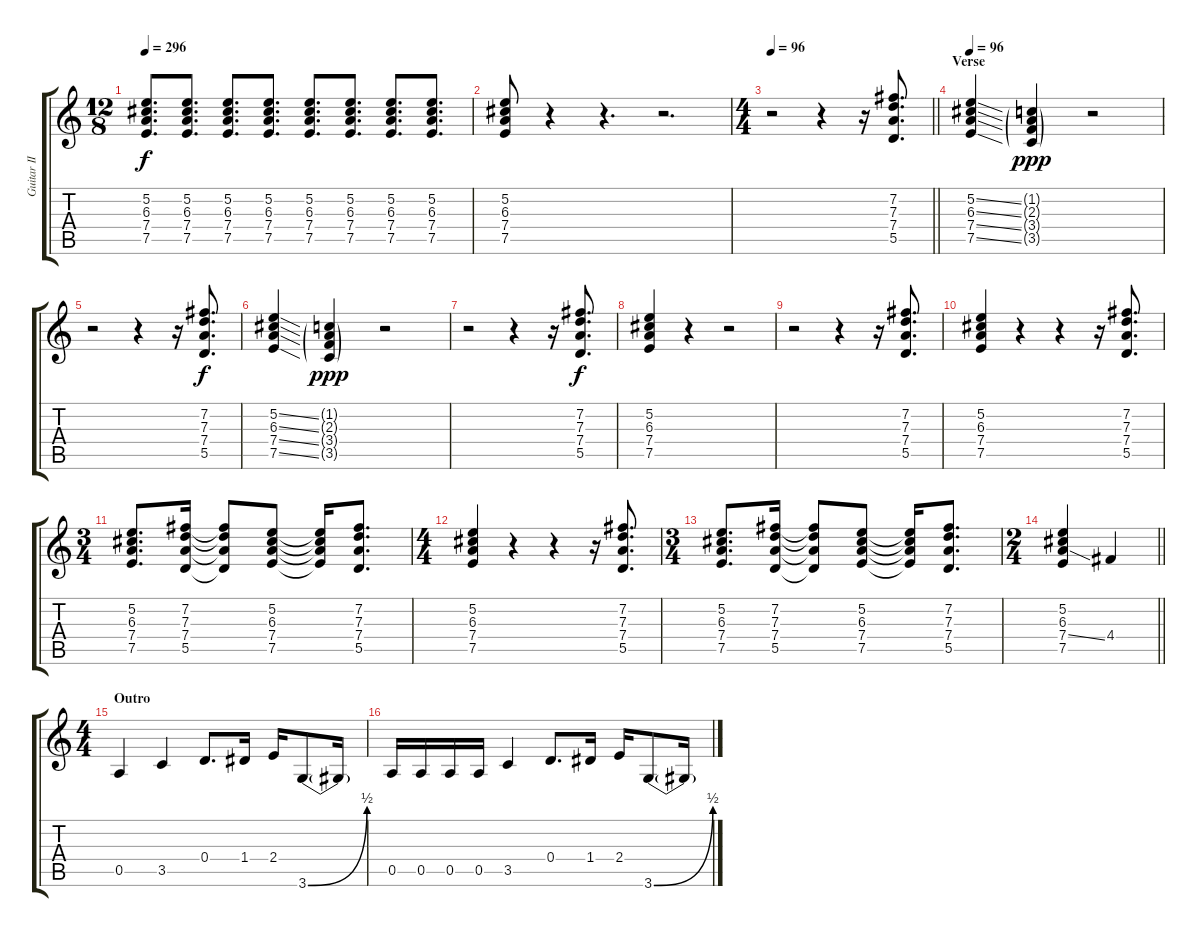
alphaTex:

\track ("Guitar II" "Guitar II") {instrument overdrivenguitar}
\staff {score tabs}
\tuning (E4 B3 G3 D3 A2 E2) {hide}
\ts (12 8)
\tempo 296
\clef g2
\ks c
(5.2 6.3 7.4 7.5).8{d dy f} (5.2 6.3 7.4 7.5).8{d} (5.2 6.3 7.4 7.5).8{d} (5.2 6.3 7.4 7.5).8{d} (5.2 6.3 7.4 7.5).8{d} (5.2 6.3 7.4 7.5).8{d} (5.2 6.3 7.4 7.5).8{d} (5.2 6.3 7.4 7.5).8{d} |
(5.2 6.3 7.4 7.5).8 r.4 r.4{d} r.2{d} |
\ts (4 4)
\tempo 96
\barLineRight lightlight
r.2 r.4 r.16 (7.2 7.3 7.4 5.5).8{d} |
\section ("" "Verse")
\tempo 96
(5.2{ss} 6.3{ss} 7.4{ss} 7.5{ss}).4 (1.2{g} 2.3{g} 3.4{g} 3.5{g}).4{dy ppp} r.2 |
r.2 r.4 r.16 (7.2 7.3 7.4 5.5).8{d dy f} |
(5.2{ss} 6.3{ss} 7.4{ss} 7.5{ss}).4 (1.2{g} 2.3{g} 3.4{g} 3.5{g}).4{dy ppp} r.2 |
r.2 r.4 r.16 (7.2 7.3 7.4 5.5).8{d dy f} |
(5.2 6.3 7.4 7.5).4 r.4 r.2 |
r.2 r.4 r.16 (7.2 7.3 7.4 5.5).8{d} |
(5.2 6.3 7.4 7.5).4 r.4 r.4 r.16 (7.2 7.3 7.4 5.5).8{d} |
\ts (3 4)
(5.2 6.3 7.4 7.5).8{d} (7.2 7.3 7.4 5.5).16 (7.2{t} 7.3{t} 7.4{t} 5.5{t}).8 (5.2 6.3 7.4 7.5).8 (5.2{t} 6.3{t} 7.4{t} 7.5{t}).16 (7.2 7.3 7.4 5.5).8{d} |
\ts (4 4)
(5.2 6.3 7.4 7.5).4 r.4 r.4 r.16 (7.2 7.3 7.4 5.5).8{d} |
\ts (3 4)
(5.2 6.3 7.4 7.5).8{d} (7.2 7.3 7.4 5.5).16 (7.2{t} 7.3{t} 7.4{t} 5.5{t}).8 (5.2 6.3 7.4 7.5).8 (5.2{t} 6.3{t} 7.4{t} 7.5{t}).16 (7.2 7.3 7.4 5.5).8{d} |
\ts (2 4)
\barLineRight lightlight
(5.2 6.3 7.4{ss} 7.5).4 4.4.4 |
\ts (4 4)
\section ("" "Outro")
0.5.4 3.5.4 0.4.8{d} 1.4.16 2.4.16 3.6{be (bend 0 0 60 2)}.8 3.6{t}.16 |
0.5.16 0.5.16 0.5.16 0.5.16 3.5.4 0.4.8{d} 1.4.16 2.4.16 3.6{be (bend 0 0 60 2)}.8 3.6{t}.16
